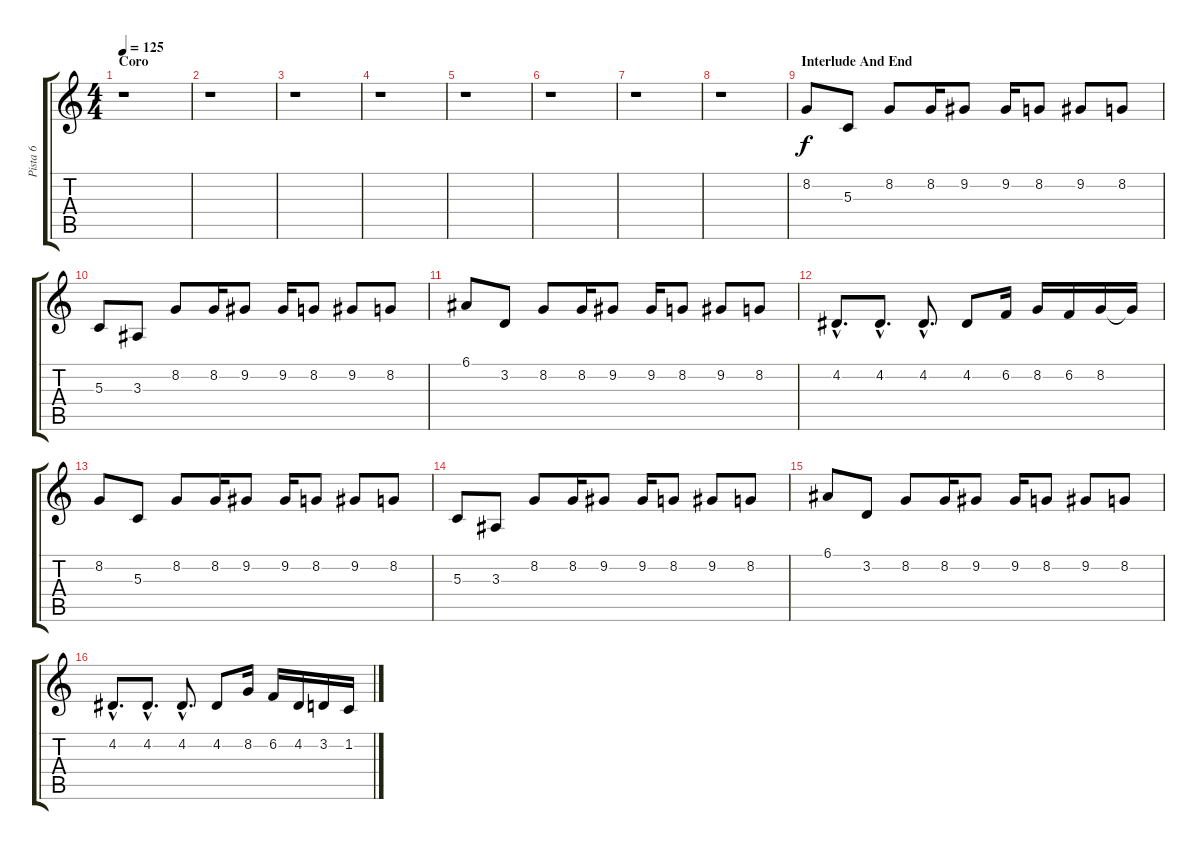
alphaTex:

\track ("Pista 6" "Pista 6") {instrument brasssection}
\staff {score tabs}
\tuning (E4 B3 G3 D3 A2 E2) {hide}
\ts (4 4)
\section ("" "Coro")
\tempo 125
\clef g2
\ks c
r.1{dy f} |
r.1 |
r.1 |
r.1 |
r.1 |
r.1 |
r.1 |
r.1 |
\section ("" "Interlude And End")
8.2.8 5.3.8 8.2.8 8.2.16 9.2.8 9.2.16 8.2.8 9.2.8 8.2.8 |
5.3.8 3.3.8 8.2.8 8.2.16 9.2.8 9.2.16 8.2.8 9.2.8 8.2.8 |
6.1.8 3.2.8 8.2.8 8.2.16 9.2.8 9.2.16 8.2.8 9.2.8 8.2.8 |
4.2{hac}.8{d} 4.2{hac}.8{d} 4.2{hac}.8{d} 4.2.8 6.2.16 8.2.16 6.2.16 8.2.16 8.2{t}.16 |
8.2.8 5.3.8 8.2.8 8.2.16 9.2.8 9.2.16 8.2.8 9.2.8 8.2.8 |
5.3.8 3.3.8 8.2.8 8.2.16 9.2.8 9.2.16 8.2.8 9.2.8 8.2.8 |
6.1.8 3.2.8 8.2.8 8.2.16 9.2.8 9.2.16 8.2.8 9.2.8 8.2.8 |
4.2{hac}.8{d} 4.2{hac}.8{d} 4.2{hac}.8{d} 4.2.8 8.2.16 6.2.16 4.2.16 3.2.16 1.2.16
